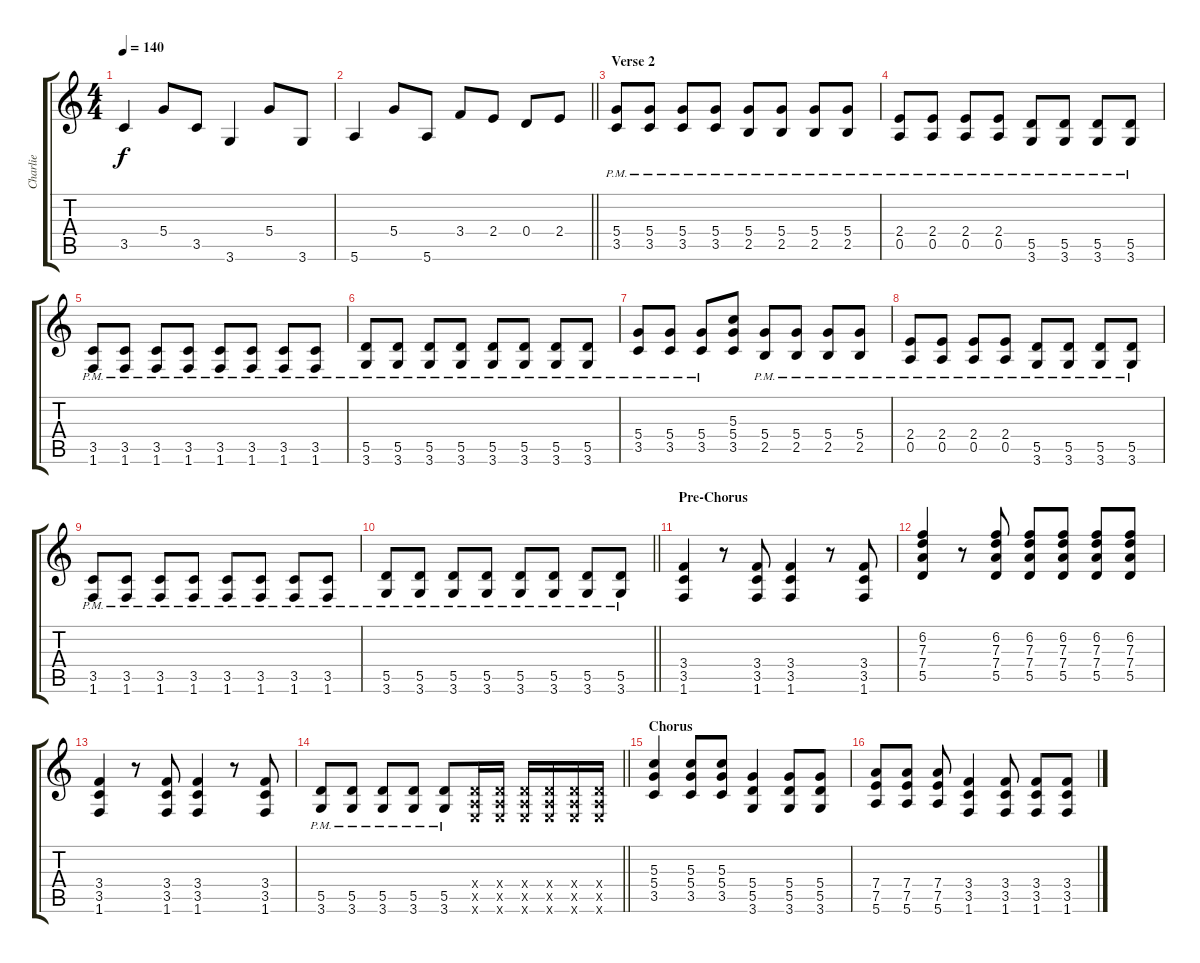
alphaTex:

\track ("Charlie" "Charlie") {instrument electricguitarclean}
\staff {score tabs}
\tuning (E4 B3 G3 D3 A2 E2) {hide}
\ts (4 4)
\tempo 140
\clef g2
\ks c
3.5.4{dy f} 5.4.8 3.5.8 3.6.4 5.4.8 3.6.8 |
\barLineRight lightlight
5.6.4 5.4.8 5.6.8 3.4.8 2.4.8 0.4.8 2.4.8 |
\section ("" "Verse 2")
(5.4{pm} 3.5{pm}).8{instrument overdrivenguitar} (5.4{pm} 3.5{pm}).8 (5.4{pm} 3.5{pm}).8 (5.4{pm} 3.5{pm}).8 (5.4{pm} 2.5{pm}).8 (5.4{pm} 2.5{pm}).8 (5.4{pm} 2.5{pm}).8 (5.4{pm} 2.5{pm}).8 |
(2.4{pm} 0.5{pm}).8 (2.4{pm} 0.5{pm}).8 (2.4{pm} 0.5{pm}).8 (2.4{pm} 0.5{pm}).8 (5.5{pm} 3.6{pm}).8 (5.5{pm} 3.6{pm}).8 (5.5{pm} 3.6{pm}).8 (5.5{pm} 3.6{pm}).8 |
(3.5{pm} 1.6{pm}).8 (3.5{pm} 1.6{pm}).8 (3.5{pm} 1.6{pm}).8 (3.5{pm} 1.6{pm}).8 (3.5{pm} 1.6{pm}).8 (3.5{pm} 1.6{pm}).8 (3.5{pm} 1.6{pm}).8 (3.5{pm} 1.6{pm}).8 |
(5.5{pm} 3.6{pm}).8 (5.5{pm} 3.6{pm}).8 (5.5{pm} 3.6{pm}).8 (5.5{pm} 3.6{pm}).8 (5.5{pm} 3.6{pm}).8 (5.5{pm} 3.6{pm}).8 (5.5{pm} 3.6{pm}).8 (5.5{pm} 3.6{pm}).8 |
(5.4{pm} 3.5{pm}).8 (5.4{pm} 3.5{pm}).8 (5.4{pm} 3.5{pm}).8 (5.3 5.4 3.5).8 (5.4{pm} 2.5{pm}).8 (5.4{pm} 2.5{pm}).8 (5.4{pm} 2.5{pm}).8 (5.4{pm} 2.5{pm}).8 |
(2.4{pm} 0.5{pm}).8 (2.4{pm} 0.5{pm}).8 (2.4{pm} 0.5{pm}).8 (2.4{pm} 0.5{pm}).8 (5.5{pm} 3.6{pm}).8 (5.5{pm} 3.6{pm}).8 (5.5{pm} 3.6{pm}).8 (5.5{pm} 3.6{pm}).8 |
(3.5{pm} 1.6{pm}).8 (3.5{pm} 1.6{pm}).8 (3.5{pm} 1.6{pm}).8 (3.5{pm} 1.6{pm}).8 (3.5{pm} 1.6{pm}).8 (3.5{pm} 1.6{pm}).8 (3.5{pm} 1.6{pm}).8 (3.5{pm} 1.6{pm}).8 |
\barLineRight lightlight
(5.5{pm} 3.6{pm}).8 (5.5{pm} 3.6{pm}).8 (5.5{pm} 3.6{pm}).8 (5.5{pm} 3.6{pm}).8 (5.5{pm} 3.6{pm}).8 (5.5{pm} 3.6{pm}).8 (5.5{pm} 3.6{pm}).8 (5.5{pm} 3.6{pm}).8 |
\section ("" "Pre-Chorus")
(3.4 3.5 1.6).4 r.8 (3.4 3.5 1.6).8 (3.4 3.5 1.6).4 r.8 (3.4 3.5 1.6).8 |
(6.2 7.3 7.4 5.5).4 r.8 (6.2 7.3 7.4 5.5).8 (6.2 7.3 7.4 5.5).8 (6.2 7.3 7.4 5.5).8 (6.2 7.3 7.4 5.5).8 (6.2 7.3 7.4 5.5).8 |
(3.4 3.5 1.6).4 r.8 (3.4 3.5 1.6).8 (3.4 3.5 1.6).4 r.8 (3.4 3.5 1.6).8 |
\barLineRight lightlight
(5.5{pm} 3.6{pm}).8 (5.5{pm} 3.6{pm}).8 (5.5{pm} 3.6{pm}).8 (5.5{pm} 3.6{pm}).8 (5.5{pm} 3.6{pm}).8 (0.4{x} 0.5{x} 0.6{x}).16 (0.4{x} 0.5{x} 0.6{x}).16 (0.4{x} 0.5{x} 0.6{x}).16 (0.4{x} 0.5{x} 0.6{x}).16 (0.4{x} 0.5{x} 0.6{x}).16 (0.4{x} 0.5{x} 0.6{x}).16 |
\section ("" "Chorus")
(5.3 5.4 3.5).4 (5.3 5.4 3.5).8 (5.3 5.4 3.5).8 (5.4 5.5 3.6).4 (5.4 5.5 3.6).8 (5.4 5.5 3.6).8 |
(7.4 7.5 5.6).8 (7.4 7.5 5.6).8 (7.4 7.5 5.6).8 (3.4 3.5 1.6).4 (3.4 3.5 1.6).8 (3.4 3.5 1.6).8 (3.4 3.5 1.6).8
